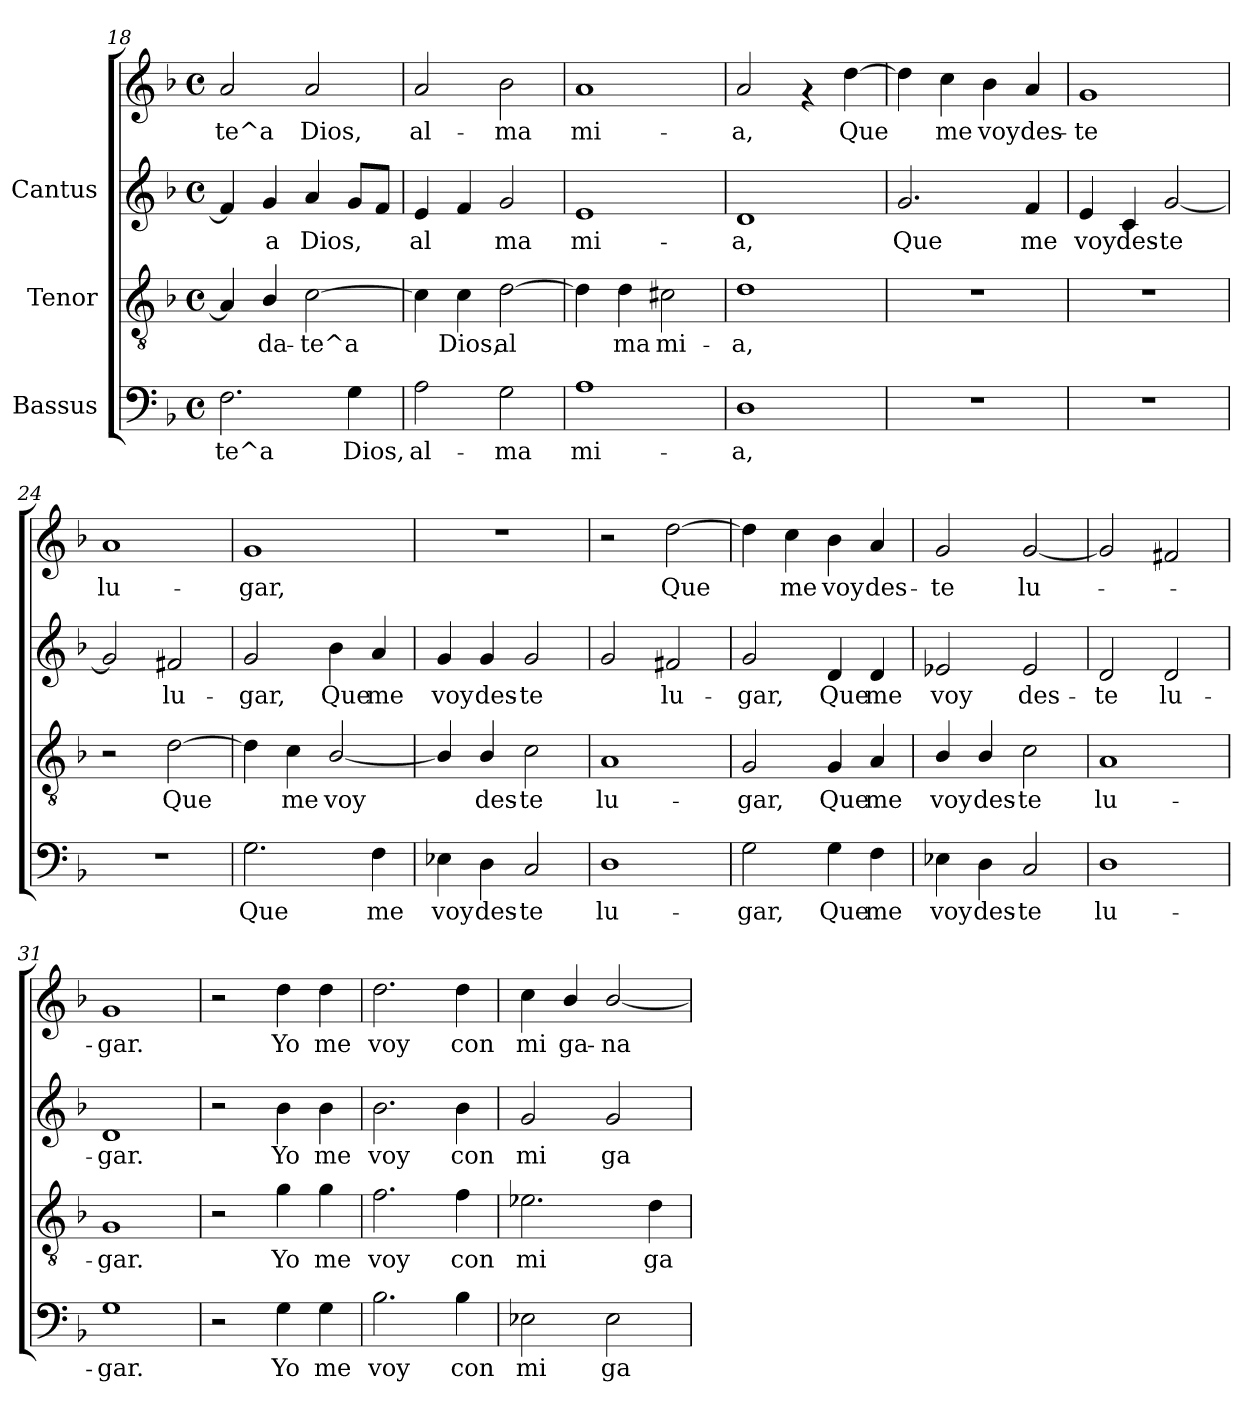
**kern	**text	**kern	**text	**kern	**text	**kern	**text
*part3	*part3	*part2	*part2	*part1	*part1	*part1	*part1
*staff4	*staff4	*staff3	*staff3	*staff2	*staff2	*staff1	*staff1
*I"Bassus	*	*I"Tenor	*	*I"Cantus	*	*	*
!!LO:PB:g=z
*clefF4	*	*clefGv2	*	*clefG2	*	*clefG2	*
*k[b-]	*	*k[b-]	*	*k[b-]	*	*k[b-]	*
*F:	*	*F:	*	*F:	*	*F:	*
*M4/4	*	*M4/4	*	*M4/4	*	*M4/4	*
*met(c)	*	*met(c)	*	*met(c)	*	*met(c)	*
=18	=18	=18	=18	=18	=18	=18	=18
!	!LO:LY:b:cj	!	!LO:LY:b:cj	!	!LO:LY:b:cj	!	!LO:LY:b:cj
2.F\	-te^a	4A/]	-	4f/]	.	2a/	te^a
!	!	!	!LO:LY:b:cj	!	!LO:LY:b:cj	!	!
.	.	4B-/	da-	4g/	a	.	.
!	!	!	!LO:LY:b:cj	!	!LO:LY:b:cj	!	!LO:LY:b:cj
.	.	[>2c\	-te^a	4a/	Dios,	2a/	Dios,
!	!LO:LY:b:cj	!	!	!	!LO:LY:b:cj	!	!
4G\	Dios,	.	.	8g/L	.	.	.
!	!	!	!	!	!LO:LY:b:cj	!	!
.	.	.	.	8f/J	.	.	.
=19	=19	=19	=19	=19	=19	=19	=19
!	!LO:LY:b:cj	!	!LO:LY:b:cj	!	!LO:LY:b:cj	!	!LO:LY:b:cj
2A\	al-	4c\]	.	4e/	al-	2a/	al-
!	!	!	!LO:LY:b:cj	!	!LO:LY:b:cj	!	!
.	.	4c\	Dios,	4f/	-	.	.
!	!LO:LY:b:cj	!	!LO:LY:b:cj	!	!LO:LY:b:cj	!	!LO:LY:b:cj
2G\	-ma	[>2d\	al-	2g/	ma	2b-\	-ma
=20	=20	=20	=20	=20	=20	=20	=20
!	!LO:LY:b:cj	!	!LO:LY:b:cj	!	!LO:LY:b:cj	!	!LO:LY:b:cj
1A	mi-	4d\]	-	1e	-mi-	1a	mi-
!	!	!	!LO:LY:b:cj	!	!	!	!
.	.	4d\	ma	.	.	.	.
!	!	!	!LO:LY:b:cj	!	!	!	!
.	.	2c#X\	mi-	.	.	.	.
=21	=21	=21	=21	=21	=21	=21	=21
!	!LO:LY:b:cj	!	!LO:LY:b:cj	!	!LO:LY:b:cj	!	!LO:LY:b:cj
1D	-a,	1d	-a,	1d	a,	2a/	-a,
.	.	.	.	.	.	4rf	.
!	!	!	!	!	!	!	!LO:LY:b:cj
.	.	.	.	.	.	[>4dd\	Que
=22	=22	=22	=22	=22	=22	=22	=22
!	!	!	!	!	!LO:LY:b:cj	!	!LO:LY:b:cj
1r	.	1r	.	2.g/	-Que	4dd\]	.
!	!	!	!	!	!	!	!LO:LY:b:cj
.	.	.	.	.	.	4cc\	me
!	!	!	!	!	!	!	!LO:LY:b:cj
.	.	.	.	.	.	4b-\	voy
!	!	!	!	!	!LO:LY:b:cj	!	!LO:LY:b:cj
.	.	.	.	4f/	me	4a/	des-
=23	=23	=23	=23	=23	=23	=23	=23
!	!	!	!	!	!LO:LY:b:cj	!	!LO:LY:b:cj
1r	.	1r	.	4e/	voy	1g	te
!	!	!	!	!	!LO:LY:b:cj	!	!
.	.	.	.	4c/	des-	.	.
!	!	!	!	!	!LO:LY:b:cj	!	!
.	.	.	.	[<2g/	-te	.	.
!!LO:LB:g=z
=24	=24	=24	=24	=24	=24	=24	=24
!	!	!	!	!	!LO:LY:b:cj	!	!LO:LY:b:cj
1r	.	2r	.	2g/]	-	1a	lu-
!	!	!	!LO:LY:b:cj	!	!LO:LY:b:cj	!	!
.	.	[>2d\	Que	2f#X/	lu-	.	.
=25	=25	=25	=25	=25	=25	=25	=25
!	!LO:LY:b:cj	!	!LO:LY:b:cj	!	!LO:LY:b:cj	!	!LO:LY:b:cj
2.G\	Que	4d\]	.	2g/	gar,	1g	-gar,
!	!	!	!LO:LY:b:cj	!	!	!	!
.	.	4c\	me	.	.	.	.
!	!	!	!LO:LY:b:cj	!	!LO:LY:b:cj	!	!
.	.	[<2B-/	voy	4b-\	Que	.	.
!	!LO:LY:b:cj	!	!	!	!LO:LY:b:cj	!	!
4F\	me	.	.	4a/	me	.	.
=26	=26	=26	=26	=26	=26	=26	=26
!	!LO:LY:b:cj	!	!LO:LY:b:cj	!	!LO:LY:b:cj	!	!
4E-X\	voy	4B-/]	.	4g/	voy	1r	.
!	!LO:LY:b:cj	!	!LO:LY:b:cj	!	!LO:LY:b:cj	!	!
4D\	des-	4B-/	des-	4g/	des-	.	.
!	!LO:LY:b:cj	!	!LO:LY:b:cj	!	!LO:LY:b:cj	!	!
2C/	-te	2c\	-te	2g/	-te	.	.
=27	=27	=27	=27	=27	=27	=27	=27
!	!LO:LY:b:cj	!	!LO:LY:b:cj	!	!LO:LY:b:cj	!	!
1D	lu-	1A	lu-	2g/	.	2r	.
!	!	!	!	!	!LO:LY:b:cj	!	!LO:LY:b:cj
.	.	.	.	2f#X/	lu-	[>2dd\	Que
=28	=28	=28	=28	=28	=28	=28	=28
!	!LO:LY:b:cj	!	!LO:LY:b:cj	!	!LO:LY:b:cj	!	!LO:LY:b:cj
2G\	-gar,	2G/	-gar,	2g/	-gar,	4dd\]	-
!	!	!	!	!	!	!	!LO:LY:b:cj
.	.	.	.	.	.	4cc\	me
!	!LO:LY:b:cj	!	!LO:LY:b:cj	!	!LO:LY:b:cj	!	!LO:LY:b:cj
4G\	Que	4G/	Que	4d/	Que	4b-\	voy
!	!LO:LY:b:cj	!	!LO:LY:b:cj	!	!LO:LY:b:cj	!	!LO:LY:b:cj
4F\	me	4A/	me	4d/	me	4a/	des-
=29	=29	=29	=29	=29	=29	=29	=29
!	!LO:LY:b:cj	!	!LO:LY:b:cj	!	!LO:LY:b:cj	!	!LO:LY:b:cj
4E-X\	voy	4B-/	voy	2e-X/	-voy	2g/	te
!	!LO:LY:b:cj	!	!LO:LY:b:cj	!	!	!	!
4D\	des-	4B-/	des-	.	.	.	.
!	!LO:LY:b:cj	!	!LO:LY:b:cj	!	!LO:LY:b:cj	!	!LO:LY:b:cj
2C/	-te	2c\	-te	2e-/	des-	[<2g/	lu-
!!LO:LB:g=z
=30	=30	=30	=30	=30	=30	=30	=30
!	!LO:LY:b:cj	!	!LO:LY:b:cj	!	!LO:LY:b:cj	!	!
1D	lu-	1A	lu-	2d/	-te	2g/]	.
!	!	!	!	!	!LO:LY:b:cj	!	!
.	.	.	.	2d/	lu-	2f#X/	.
=31	=31	=31	=31	=31	=31	=31	=31
!	!LO:LY:b:cj	!	!LO:LY:b:cj	!	!LO:LY:b:cj	!	!LO:LY:b:cj
1G	-gar.	1G	-gar.	1d	gar.	1g	-gar.
=32	=32	=32	=32	=32	=32	=32	=32
2r	.	2r	.	2r	.	2r	.
!	!LO:LY:b:cj	!	!LO:LY:b:cj	!	!LO:LY:b:cj	!	!LO:LY:b:cj
4G\	Yo	4g\	Yo	4b-\	Yo	4dd\	Yo
!	!LO:LY:b:cj	!	!LO:LY:b:cj	!	!LO:LY:b:cj	!	!LO:LY:b:cj
4G\	me	4g\	me	4b-\	me	4dd\	me
=33	=33	=33	=33	=33	=33	=33	=33
!	!LO:LY:b:cj	!	!LO:LY:b:cj	!	!LO:LY:b:cj	!	!LO:LY:b:cj
2.B-\	voy	2.f\	voy	2.b-\	voy	2.dd\	voy
!	!LO:LY:b:cj	!	!LO:LY:b:cj	!	!LO:LY:b:cj	!	!LO:LY:b:cj
4B-\	con	4f\	con	4b-\	con	4dd\	con
=34	=34	=34	=34	=34	=34	=34	=34
!	!LO:LY:b:cj	!	!LO:LY:b:cj	!	!LO:LY:b:cj	!	!LO:LY:b:cj
2E-X\	mi	2.e-X\	mi	2g/	-mi	4cc\	mi
!	!	!	!	!	!	!	!LO:LY:b:cj
.	.	.	.	.	.	4b-/	ga-
!	!LO:LY:b:cj	!	!	!	!LO:LY:b:cj	!	!LO:LY:b:cj
2E-\	ga-	.	.	2g/	ga-	[<2b-/	-na-
!	!	!	!LO:LY:b:cj	!	!	!	!
.	.	4d\	ga-	.	.	.	.
=	=	=	=	=	=	=	=
*-	*-	*-	*-	*-	*-	*-	*-
